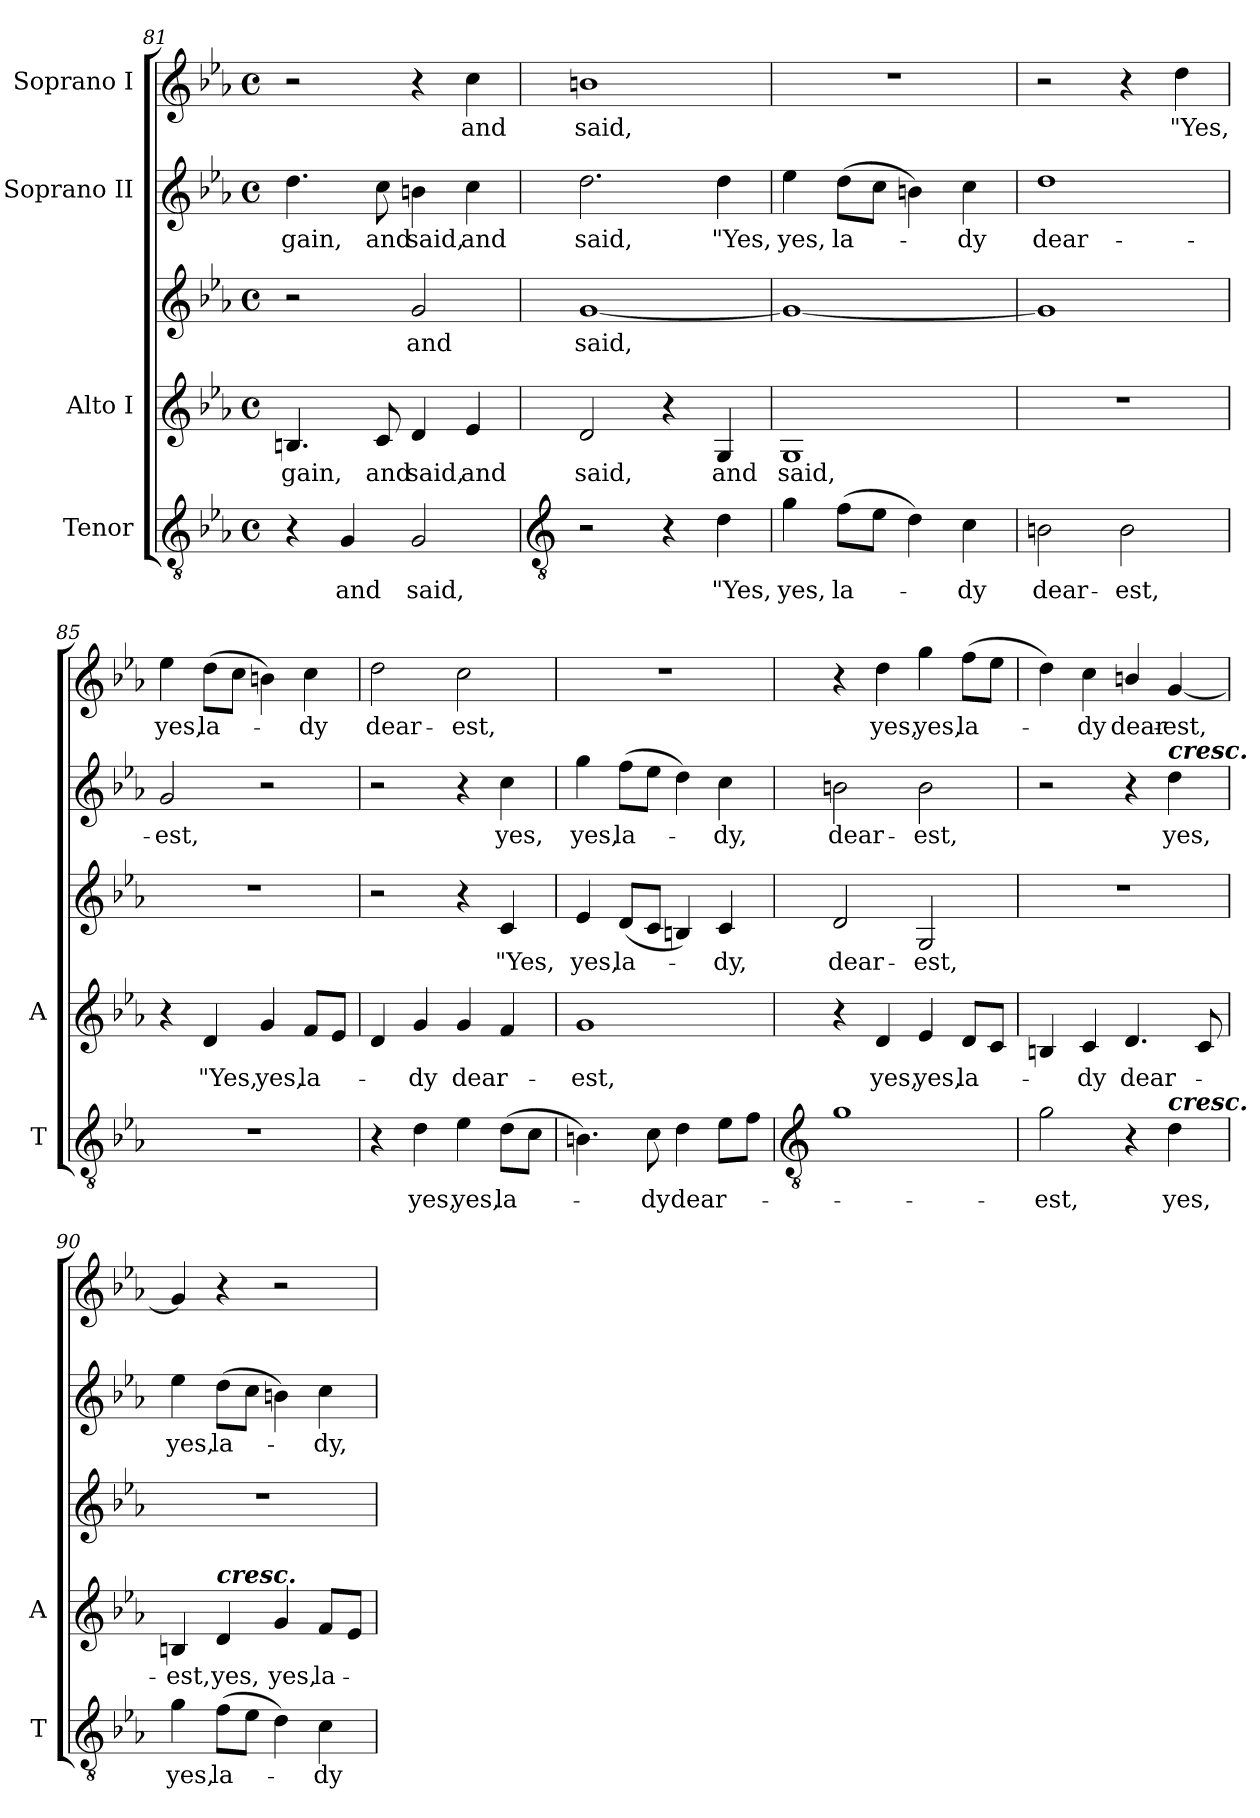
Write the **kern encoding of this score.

**kern	**text	**kern	**text	**kern	**text	**kern	**text	**kern	**text
*part4	*part4	*part3	*part3	*part3	*part3	*part2	*part2	*part1	*part1
*staff5	*staff5	*staff4	*staff4	*staff3	*staff3	*staff2	*staff2	*staff1	*staff1
*I"Tenor	*	*I"Alto I	*	*	*	*I"Soprano II	*	*I"Soprano I	*
*I'T	*	*I'A	*	*	*	*	*	*	*
*clefGv2	*	*clefG2	*	*clefG2	*	*clefG2	*	*clefG2	*
*k[b-e-a-]	*	*k[b-e-a-]	*	*k[b-e-a-]	*	*k[b-e-a-]	*	*k[b-e-a-]	*
*E-:	*	*E-:	*	*E-:	*	*E-:	*	*E-:	*
*M4/4	*	*M4/4	*	*M4/4	*	*M4/4	*	*M4/4	*
*met(c)	*	*met(c)	*	*met(c)	*	*met(c)	*	*met(c)	*
=81	=81	=81	=81	=81	=81	=81	=81	=81	=81
!	!	!	!LO:LY:b	!	!	!	!LO:LY:b	!	!
4r	.	4.Bn	gain,	2r	.	4.dd	-gain,	2r	.
!	!LO:LY:b	!	!	!	!	!	!	!	!
4G	and	.	.	.	.	.	.	.	.
!	!	!	!LO:LY:b	!	!	!	!LO:LY:b	!	!
.	.	8c	and	.	.	8cc	and	.	.
!	!LO:LY:b	!	!LO:LY:b	!	!LO:LY:b	!	!LO:LY:b	!	!
2G	said,	4d	said,	2g	-and	4bn	said,	4r	.
!	!	!	!LO:LY:b	!	!	!	!LO:LY:b	!	!LO:LY:b
.	.	4e-	and	.	.	4cc	and	4cc	and
!!LO:LB:g=z
=82	=82	=82	=82	=82	=82	=82	=82	=82	=82
*clefGv2	*	*	*	*	*	*	*	*	*
!	!	!	!LO:LY:b	!	!LO:LY:b	!	!LO:LY:b	!	!LO:LY:b
2r	.	2d	said,	[1g	said,	2.dd	said,	1bn	said,
4r	.	4r	.	.	.	.	.	.	.
!	!LO:LY:b	!	!LO:LY:b	!	!	!	!LO:LY:b	!	!
4d	"Yes,	4G	and	.	.	4dd	"Yes,	.	.
=83	=83	=83	=83	=83	=83	=83	=83	=83	=83
!	!LO:LY:b	!	!LO:LY:b	!	!	!	!LO:LY:b	!	!
4g	yes,	1G	said,	1g_	.	4ee-	yes,	1r	.
!	!LO:LY:b	!	!	!	!	!	!LO:LY:b	!	!
(>8fL	la-	.	.	.	.	(>8ddL	la-	.	.
8e-J	.	.	.	.	.	8ccJ	.	.	.
4d)	.	.	.	.	.	4bn)	.	.	.
!	!LO:LY:b	!	!	!	!	!	!LO:LY:b	!	!
4c	dy	.	.	.	.	4cc	dy	.	.
=84	=84	=84	=84	=84	=84	=84	=84	=84	=84
!	!LO:LY:b	!	!	!	!	!	!LO:LY:b	!	!
2Bn	dear-	1r	.	1g]	.	1dd	dear-	2r	.
!	!LO:LY:b	!	!	!	!	!	!	!	!
2B	-est,	.	.	.	.	.	.	4r	.
!	!	!	!	!	!	!	!	!	!LO:LY:b
.	.	.	.	.	.	.	.	4dd	"Yes,
=85	=85	=85	=85	=85	=85	=85	=85	=85	=85
!	!	!	!	!	!	!	!LO:LY:b	!	!LO:LY:b
1r	.	4r	.	1r	.	2g	-est,	4ee-	yes,
!	!	!	!LO:LY:b	!	!	!	!	!	!LO:LY:b
.	.	4d	"Yes,	.	.	.	.	(>8ddL	la-
.	.	.	.	.	.	.	.	8ccJ	.
!	!	!	!LO:LY:b	!	!	!	!	!	!
.	.	4g	yes,	.	.	2r	.	4bn)	.
!	!	!	!LO:LY:b	!	!	!	!	!	!LO:LY:b
.	.	8fL	la-	.	.	.	.	4cc	dy
.	.	8e-J	.	.	.	.	.	.	.
=86	=86	=86	=86	=86	=86	=86	=86	=86	=86
!	!	!	!	!	!	!	!	!	!LO:LY:b
4r	.	4d	.	2r	.	2r	.	2dd	dear-
!	!LO:LY:b	!	!LO:LY:b	!	!	!	!	!	!
4d	yes,	4g	dy	.	.	.	.	.	.
!	!LO:LY:b	!	!LO:LY:b	!	!	!	!	!	!LO:LY:b
4e-	yes,	4g	dear-	4r	.	4r	.	2cc	-est,
!	!LO:LY:b	!	!	!	!LO:LY:b	!	!LO:LY:b	!	!
(>8dL	la-	4f	.	4c	"Yes,	4cc	yes,	.	.
8cJ	.	.	.	.	.	.	.	.	.
=87	=87	=87	=87	=87	=87	=87	=87	=87	=87
!	!	!	!LO:LY:b	!	!LO:LY:b	!	!LO:LY:b	!	!
4.Bn)	.	1g	est,	4e-	yes,	4gg	yes,	1r	.
!	!	!	!	!	!LO:LY:b	!	!LO:LY:b	!	!
.	.	.	.	(<8dL	la-	(>8ffL	la-	.	.
!	!LO:LY:b	!	!	!	!	!	!	!	!
8c	dy	.	.	8cJ	.	8ee-J	.	.	.
!	!LO:LY:b	!	!	!	!	!	!	!	!
4d	dear-	.	.	4Bn)	.	4dd)	.	.	.
!	!	!	!	!	!LO:LY:b	!	!LO:LY:b	!	!
8e-L	.	.	.	4c	dy,	4cc	dy,	.	.
8fJ	.	.	.	.	.	.	.	.	.
!!LO:LB:g=z
=88	=88	=88	=88	=88	=88	=88	=88	=88	=88
*clefGv2	*	*	*	*	*	*	*	*	*
!	!	!	!	!	!LO:LY:b	!	!LO:LY:b	!	!
1g	.	4r	.	2d	dear-	2bn	dear-	4r	.
!	!	!	!LO:LY:b	!	!	!	!	!	!LO:LY:b
.	.	4d	yes,	.	.	.	.	4dd	yes,
!	!	!	!LO:LY:b	!	!LO:LY:b	!	!LO:LY:b	!	!LO:LY:b
.	.	4e-	yes,	2G	-est,	2b	-est,	4gg	yes,
!	!	!	!LO:LY:b	!	!	!	!	!	!LO:LY:b
.	.	8dL	la-	.	.	.	.	(>8ffL	la-
.	.	8cJ	.	.	.	.	.	8ee-J	.
=89	=89	=89	=89	=89	=89	=89	=89	=89	=89
!	!LO:LY:b	!	!	!	!	!	!	!	!
2g	est,	4Bn	.	1r	.	2r	.	4dd)	.
!	!	!	!LO:LY:b	!	!	!	!	!	!LO:LY:b
.	.	4c	dy	.	.	.	.	4cc	dy
!	!	!	!LO:LY:b	!	!	!	!	!	!LO:LY:b
4r	.	4.d	dear-	.	.	4r	.	4bn/	dear-
!	!	!	!	!	!	!LO:TX:a:Bi:t=cresc.	!	!	!
!LO:TX:a:Bi:t=cresc.	!	!	!	!	!	!	!	!	!
!	!LO:LY:b	!	!	!	!	!	!LO:LY:b	!	!LO:LY:b
4d	yes,	.	.	.	.	4dd	yes,	[4g	-est,
.	.	8c	.	.	.	.	.	.	.
=90	=90	=90	=90	=90	=90	=90	=90	=90	=90
!	!LO:LY:b	!	!LO:LY:b	!	!	!	!LO:LY:b	!	!
4g	yes,	4Bn	est,	1r	.	4ee-	yes,	4g]	.
!	!	!LO:TX:a:Bi:t=cresc.	!	!	!	!	!	!	!
!	!LO:LY:b	!	!LO:LY:b	!	!	!	!LO:LY:b	!	!
(>8fL	la-	4d	yes,	.	.	(>8ddL	la-	4r	.
8e-J	.	.	.	.	.	8ccJ	.	.	.
!	!	!	!LO:LY:b	!	!	!	!	!	!
4d)	.	4g	yes,	.	.	4bn)	.	2r	.
!	!LO:LY:b	!	!LO:LY:b	!	!	!	!LO:LY:b	!	!
4c	dy	8fL	la-	.	.	4cc	dy,	.	.
.	.	8e-J	.	.	.	.	.	.	.
=	=	=	=	=	=	=	=	=	=
*-	*-	*-	*-	*-	*-	*-	*-	*-	*-
